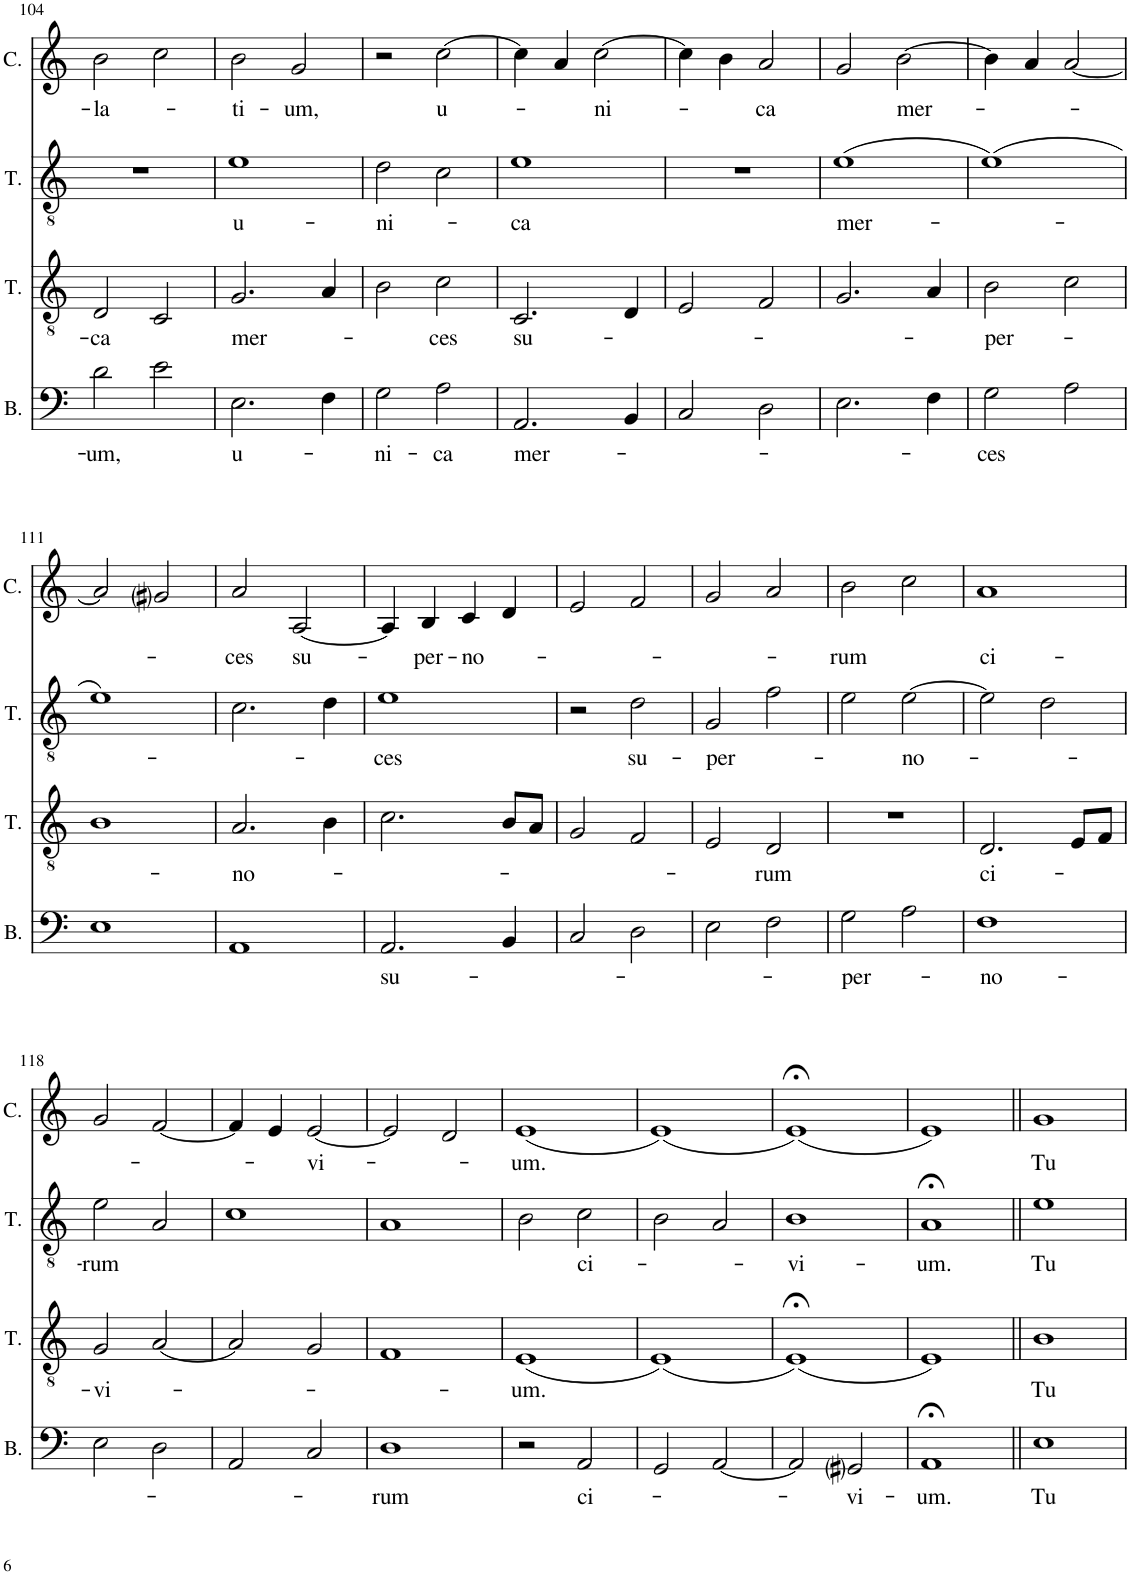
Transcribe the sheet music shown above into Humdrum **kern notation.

**kern	**text	**kern	**text	**kern	**text	**kern	**text
*part4	*part4	*part3	*part3	*part2	*part2	*part1	*part1
*staff4	*staff4	*staff3	*staff3	*staff2	*staff2	*staff1	*staff1
*I"Bass	*	*I"Tenor	*	*I"Tenor	*	*I"Cantus	*
*I'B.	*	*I'T.	*	*I'T.	*	*I'C.	*
!!LO:PB:g=z
*clefF4	*	*clefGv2	*	*clefGv2	*	*clefG2	*
*k[]	*	*k[]	*	*k[]	*	*k[]	*
*M2/2	*	*M2/2	*	*M2/2	*	*M2/2	*
*met(c|)	*	*met(c|)	*	*met(c|)	*	*met(c|)	*
=104	=104	=104	=104	=104	=104	=104	=104
!	!LO:LY:b	!	!LO:LY:b	!	!	!	!LO:LY:b
2d\	-um,	2D/	-ca	1r	.	2b\	-la-
2e\	.	2C/	.	.	.	2cc\	.
=105	=105	=105	=105	=105	=105	=105	=105
!	!LO:LY:b	!	!LO:LY:b	!	!LO:LY:b	!	!LO:LY:b
2.E\	u-	2.G/	mer-	1e	u-	2b\	-ti-
!	!	!	!	!	!	!	!LO:LY:b
.	.	.	.	.	.	2g/	-um,
4F\	.	4A/	.	.	.	.	.
=106	=106	=106	=106	=106	=106	=106	=106
!	!LO:LY:b	!	!	!	!LO:LY:b	!	!
2G\	-ni-	2B\	.	2d\	-ni-	2r	.
!	!LO:LY:b	!	!LO:LY:b	!	!	!	!LO:LY:b
2A\	-ca	2c\	-ces	2c\	.	[2cc\	u-
=107	=107	=107	=107	=107	=107	=107	=107
!	!LO:LY:b	!	!LO:LY:b	!	!LO:LY:b	!	!
2.AA/	mer-	2.C/	su-	1e	-ca	4cc\]	.
.	.	.	.	.	.	4a/	.
!	!	!	!	!	!	!	!LO:LY:b
.	.	.	.	.	.	[2cc\	-ni-
4BB/	.	4D/	.	.	.	.	.
=108	=108	=108	=108	=108	=108	=108	=108
2C/	.	2E/	.	1r	.	4cc\]	.
.	.	.	.	.	.	4b\	.
!	!	!	!	!	!	!	!LO:LY:b
2D\	.	2F/	.	.	.	2a/	-ca
=109	=109	=109	=109	=109	=109	=109	=109
!	!	!	!	!	!LO:LY:b	!	!
2.E\	.	2.G/	.	(1e	mer-	2g/	.
!	!	!	!	!	!	!	!LO:LY:b
.	.	.	.	.	.	[2b\	mer-
4F\	.	4A/	.	.	.	.	.
=110	=110	=110	=110	=110	=110	=110	=110
!	!LO:LY:b	!	!LO:LY:b	!	!	!	!
2G\	-ces	2B\	-per-	(1e)	.	4b\]	.
.	.	.	.	.	.	4a/	.
2A\	.	2c\	.	.	.	[2a/	.
!!LO:LB:g=z
=111	=111	=111	=111	=111	=111	=111	=111
1E	.	1B	.	1e)	.	2a/]	.
.	.	.	.	.	.	2g#i/	.
=112	=112	=112	=112	=112	=112	=112	=112
!	!	!	!LO:LY:b	!	!	!	!LO:LY:b
1AA	.	2.A/	no-	2.c\	.	2a/	-ces
!	!	!	!	!	!	!	!LO:LY:b
.	.	.	.	.	.	[2A/	su-
.	.	4B\	.	4d\	.	.	.
=113	=113	=113	=113	=113	=113	=113	=113
!	!LO:LY:b	!	!	!	!LO:LY:b	!	!
2.AA/	su-	2.c\	.	1e	-ces	4A/]	.
!	!	!	!	!	!	!	!LO:LY:b
.	.	.	.	.	.	4B/	-per-
!	!	!	!	!	!	!	!LO:LY:b
.	.	.	.	.	.	4c/	-no-
4BB/	.	8B/L	.	.	.	4d/	.
.	.	8A/J	.	.	.	.	.
=114	=114	=114	=114	=114	=114	=114	=114
2C/	.	2G/	.	2r	.	2e/	.
!	!	!	!	!	!LO:LY:b	!	!
2D\	.	2F/	.	2d\	su-	2f/	.
=115	=115	=115	=115	=115	=115	=115	=115
!	!	!	!	!	!LO:LY:b	!	!
2E\	.	2E/	.	2G/	-per-	2g/	.
!	!	!	!LO:LY:b	!	!	!	!
2F\	.	2D/	-rum	2f\	.	2a/	.
=116	=116	=116	=116	=116	=116	=116	=116
!	!LO:LY:b	!	!	!	!	!	!LO:LY:b
2G\	-per-	1r	.	2e\	.	2b\	-rum
!	!	!	!	!	!LO:LY:b	!	!
2A\	.	.	.	[2e\	-no-	2cc\	.
=117	=117	=117	=117	=117	=117	=117	=117
!	!LO:LY:b	!	!LO:LY:b	!	!	!	!LO:LY:b
1F	-no-	2.D/	ci-	2e\]	.	1a	ci-
.	.	.	.	2d\	.	.	.
.	.	8E/L	.	.	.	.	.
.	.	8F/J	.	.	.	.	.
!!LO:LB:g=z
=118	=118	=118	=118	=118	=118	=118	=118
!	!	!	!LO:LY:b	!	!LO:LY:b	!	!
2E\	.	2G/	-vi-	2e\	-rum	2g/	.
2D\	.	[2A/	.	2A/	.	[2f/	.
=119	=119	=119	=119	=119	=119	=119	=119
2AA/	.	2A/]	.	1c	.	4f/]	.
.	.	.	.	.	.	4e/	.
!	!	!	!	!	!	!	!LO:LY:b
2C/	.	2G/	.	.	.	[2e/	-vi-
=120	=120	=120	=120	=120	=120	=120	=120
!	!LO:LY:b	!	!	!	!	!	!
1D	-rum	1F	.	1A	.	2e/]	.
.	.	.	.	.	.	2d/	.
=121	=121	=121	=121	=121	=121	=121	=121
!	!	!	!LO:LY:b	!	!	!	!LO:LY:b
2r	.	(1E	-um.	2B\	.	(1e	-um.
!	!LO:LY:b	!	!	!	!LO:LY:b	!	!
2AA/	ci-	.	.	2c\	ci-	.	.
=122	=122	=122	=122	=122	=122	=122	=122
2GG/	.	(1E)	.	2B\	.	(1e)	.
[2AA/	.	.	.	2A/	.	.	.
=123	=123	=123	=123	=123	=123	=123	=123
!	!	!	!	!	!LO:LY:b	!	!
2AA/]	.	(1E;<)	.	1B	-vi-	(1e;<)	.
!	!LO:LY:b	!	!	!	!	!	!
2GG#i/	-vi-	.	.	.	.	.	.
=124	=124	=124	=124	=124	=124	=124	=124
!	!LO:LY:b	!	!	!	!LO:LY:b	!	!
1AA;<	-um.	1E)	.	1A;<	-um.	1e)	.
=125||	=125||	=125||	=125||	=125||	=125||	=125||	=125||
!	!LO:LY:b	!	!LO:LY:b	!	!LO:LY:b	!	!LO:LY:b
1E	Tu	1B	Tu	1e	Tu	1g	Tu
=	=	=	=	=	=	=	=
*-	*-	*-	*-	*-	*-	*-	*-
